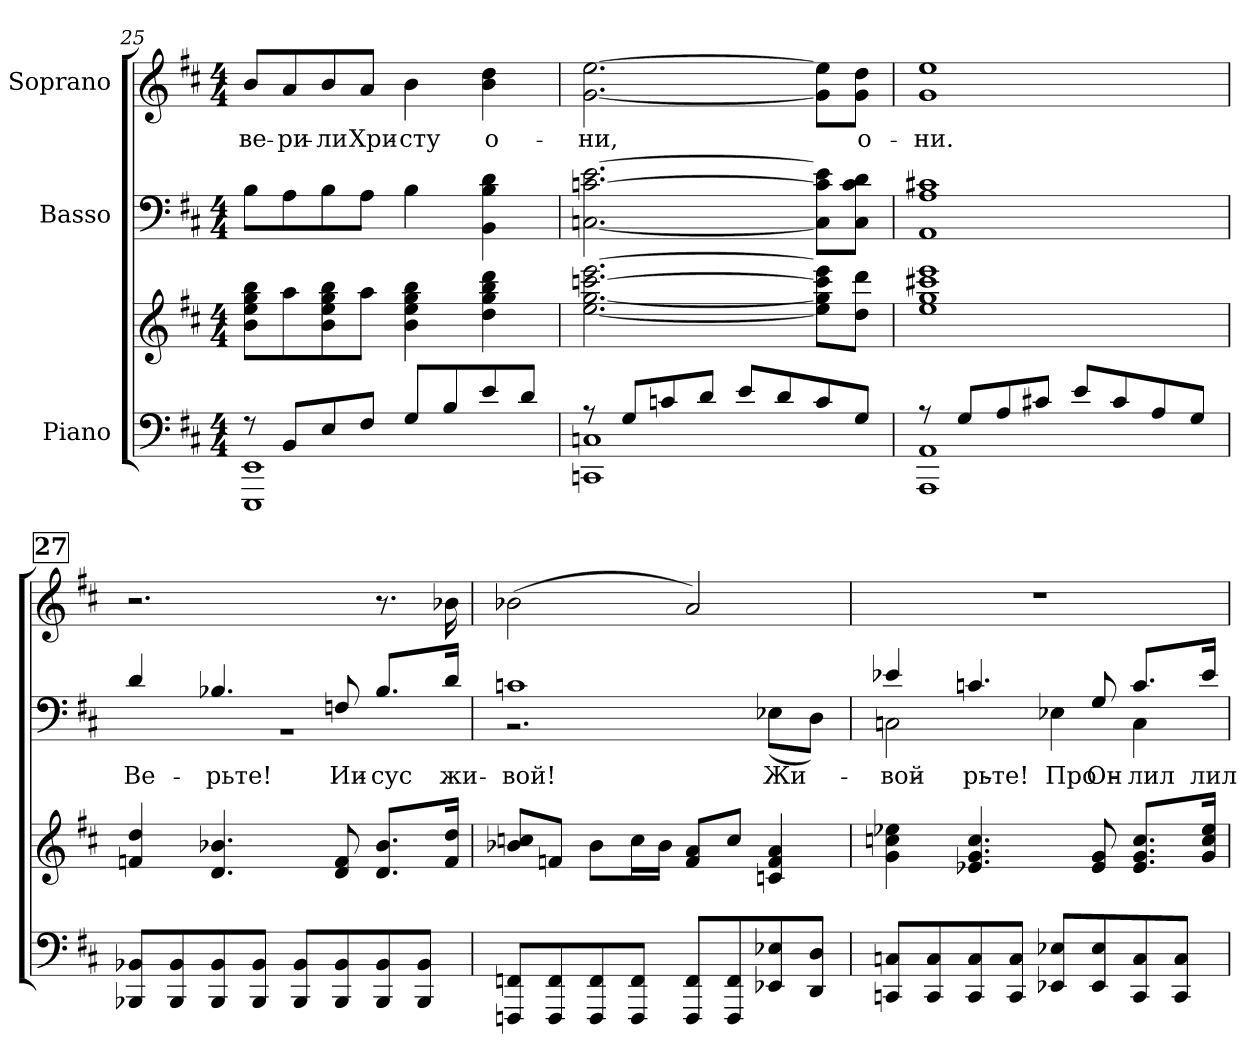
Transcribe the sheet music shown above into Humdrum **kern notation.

**kern	**kern	**kern	**text	**kern	**text
*part3	*part3	*part2	*part2	*part1	*part1
*staff4	*staff3	*staff2	*staff2	*staff1	*staff1
*I"Piano	*	*I"Basso	*	*I"Soprano	*
*clefF4	*clefG2	*clefF4	*	*clefG2	*
*k[f#c#]	*k[f#c#]	*k[f#c#]	*	*k[f#c#]	*
*D:	*D:	*D:	*	*D:	*
*M4/4	*M4/4	*M4/4	*	*M4/4	*
=25	=25	=25	=25	=25	=25
*^	*	*	*	*	*
!	!	!	!	!	!	!LO:LY:b:color=#000000
8r	1EEEi 1EEi	8bi\ 8eei 8ggi 8bbiL	8Bi\L	.	8bi/L	-ве-
!	!	!	!	!	!	!LO:LY:b:color=#000000
8BBi/L	.	8aai\	8Ai\	.	8ai/	-ри-
!	!	!	!	!	!	!LO:LY:b:color=#000000
8Ei/	.	8bi\ 8eei 8ggi 8bbi	8Bi\	.	8bi/	-ли
!	!	!	!	!	!	!LO:LY:b:color=#000000
8F#i/J	.	8aai\J	8Ai\J	.	8ai/J	Хри-
!	!	!	!	!	!	!LO:LY:b:color=#000000
8Gi/L	.	4bi\ 4eei 4ggi 4bbi	4Bi\	.	4bi\	-сту
8Bi/	.	.	.	.	.	.
!	!	!	!	!	!	!LO:LY:b:color=#000000
8ei/	.	4ddi\ 4ggi 4bbi 4dddi	4BBi\ 4Bi 4di	.	4bi\ 4ddi	о-
8di/J	.	.	.	.	.	.
!!LO:LB:g=z
=26	=26	=26	=26	=26	=26	=26
!	!	!	!	!	!	!LO:LY:b:color=#000000
8r	1CCni 1Cni	[<2.eei\ [<2.ggi [>2.cccni [>2.eeei	[<2.Cni\ [>2.cni [>2.ei	.	[<2.gi\ [>2.eei	-ни,
8Gi/L	.	.	.	.	.	.
8cni/	.	.	.	.	.	.
8di/J	.	.	.	.	.	.
8ei/L	.	.	.	.	.	.
8di/	.	.	.	.	.	.
8ci/	.	8eei\] 8ggi] 8ccci] 8eeei]L	8Ci\] 8ci] 8ei]L	.	8gi\] 8eei]L	.
!	!	!	!	!	!	!LO:LY:b:color=#000000
8Gi/J	.	8ddi\ 8dddiJ	8Ci\ 8ci 8diJ	.	8gi\ 8ddiJ	о-
=27	=27	=27	=27	=27	=27	=27
!	!	!	!	!	!	!LO:LY:b:color=#000000
8r	1AAAi 1AAi	1eei 1ggi 1ccc#Xi 1eeei	1AAi 1Ai 1c#Xi	.	1gi 1eei	-ни.
8Gi/L	.	.	.	.	.	.
8Ai/	.	.	.	.	.	.
8c#Xi/J	.	.	.	.	.	.
8ei/L	.	.	.	.	.	.
8c#i/	.	.	.	.	.	.
8Ai/	.	.	.	.	.	.
8Gi/J	.	.	.	.	.	.
*v	*v	*	*	*	*	*
!!LO:REH:place=s1:B:color=#000000:enc=box:fs=12.5566:t=27
=28	=28	=28	=28	=28	=28
!	!	!	!LO:LY:a:color=#000000	!	!
*	*	*^	*	*	*
8BBB-Xi/ 8BB-XiL	4fni/ 4ddi	4di/	1r	Ве-	2.r	.
8BBB-i/ 8BB-i	.	.	.	.	.	.
!	!	!	!	!LO:LY:a:color=#000000	!	!
8BBB-i/ 8BB-i	4.di/ 4.b-Xi	4.B-Xi/	.	-рьте!	.	.
8BBB-i/ 8BB-iJ	.	.	.	.	.	.
8BBB-i/ 8BB-iL	.	.	.	.	.	.
!	!	!	!	!LO:LY:a:color=#000000	!	!
8BBB-i/ 8BB-i	8di/ 8fi	8Fni/	.	Ии-	.	.
!	!	!	!	!LO:LY:a:color=#000000	!	!
8BBB-i/ 8BB-i	8.di/ 8.b-iL	8.B-i/L	.	-сус	8.r	.
8BBB-i/ 8BB-iJ	.	.	.	.	.	.
!	!	!	!	!LO:LY:a:color=#000000	!	!
.	16fi/ 16ddiJk	16di/Jk	.	жи-	16b-Xi\	.
=29	=29	=29	=29	=29	=29	=29
!	!	!	!	!LO:LY:a:color=#000000	!	!
8FFFni/ 8FFniL	8b-Xi/ 8ccniL	1cni	2.r	-вой!	(2b-Xi\	.
8FFFi/ 8FFi	8fni/J	.	.	.	.	.
8FFFi/ 8FFi	8b-i\L	.	.	.	.	.
8FFFi/ 8FFiJ	16cci\L	.	.	.	.	.
.	16b-i\JJ	.	.	.	.	.
8FFFi/ 8FFiL	8fi/ 8aiL	.	.	.	2ai/)	.
8FFFi/ 8FFi	8cci/J	.	.	.	.	.
!	!	!	!	!LO:LY:b:color=#000000	!	!
8EE-Xi/ 8E-Xi	4cni/ 4fi 4ai	.	(8E-Xi\L	Жи-	.	.
8DDi/ 8DiJ	.	.	8Di\J)	.	.	.
!!LO:PB:g=z
=30	=30	=30	=30	=30	=30	=30
!	!	!	!	!LO:LY:a:color=#000000	!	!
!	!	!	!	!LO:LY:b:color=#000000	!	!
8CCni/ 8CniL	4gi\ 4ccni 4ee-Xi	4e-Xi/	2Cni\	-вой	1r	.
8CCi/ 8Ci	.	.	.	.	.	.
!	!	!	!	!LO:LY:a:color=#000000	!	!
8CCi/ 8Ci	4.e-Xi/ 4.gi 4.cci	4.cni/	.	рьте!	.	.
8CCi/ 8CiJ	.	.	.	.	.	.
!	!	!	!	!LO:LY:b:color=#000000	!	!
8EE-Xi/ 8E-XiL	.	.	4E-Xi\	Про-	.	.
!	!	!	!	!LO:LY:a:color=#000000	!	!
8EE-i/ 8E-i	8e-i/ 8gi	8Gi/	.	-Он	.	.
!	!	!	!	!LO:LY:a:color=#000000	!	!
!	!	!	!	!LO:LY:b:color=#000000	!	!
8CCi/ 8Ci	8.e-i/ 8.gi 8.cciL	8.ci/L	4Ci\	-лил	.	.
8CCi/ 8CiJ	.	.	.	.	.	.
!	!	!	!	!LO:LY:a:color=#000000	!	!
.	16gi/ 16cci 16ee-iJk	16e-i/Jk	.	лил	.	.
*	*	*v	*v	*	*	*
=	=	=	=	=	=
*-	*-	*-	*-	*-	*-
